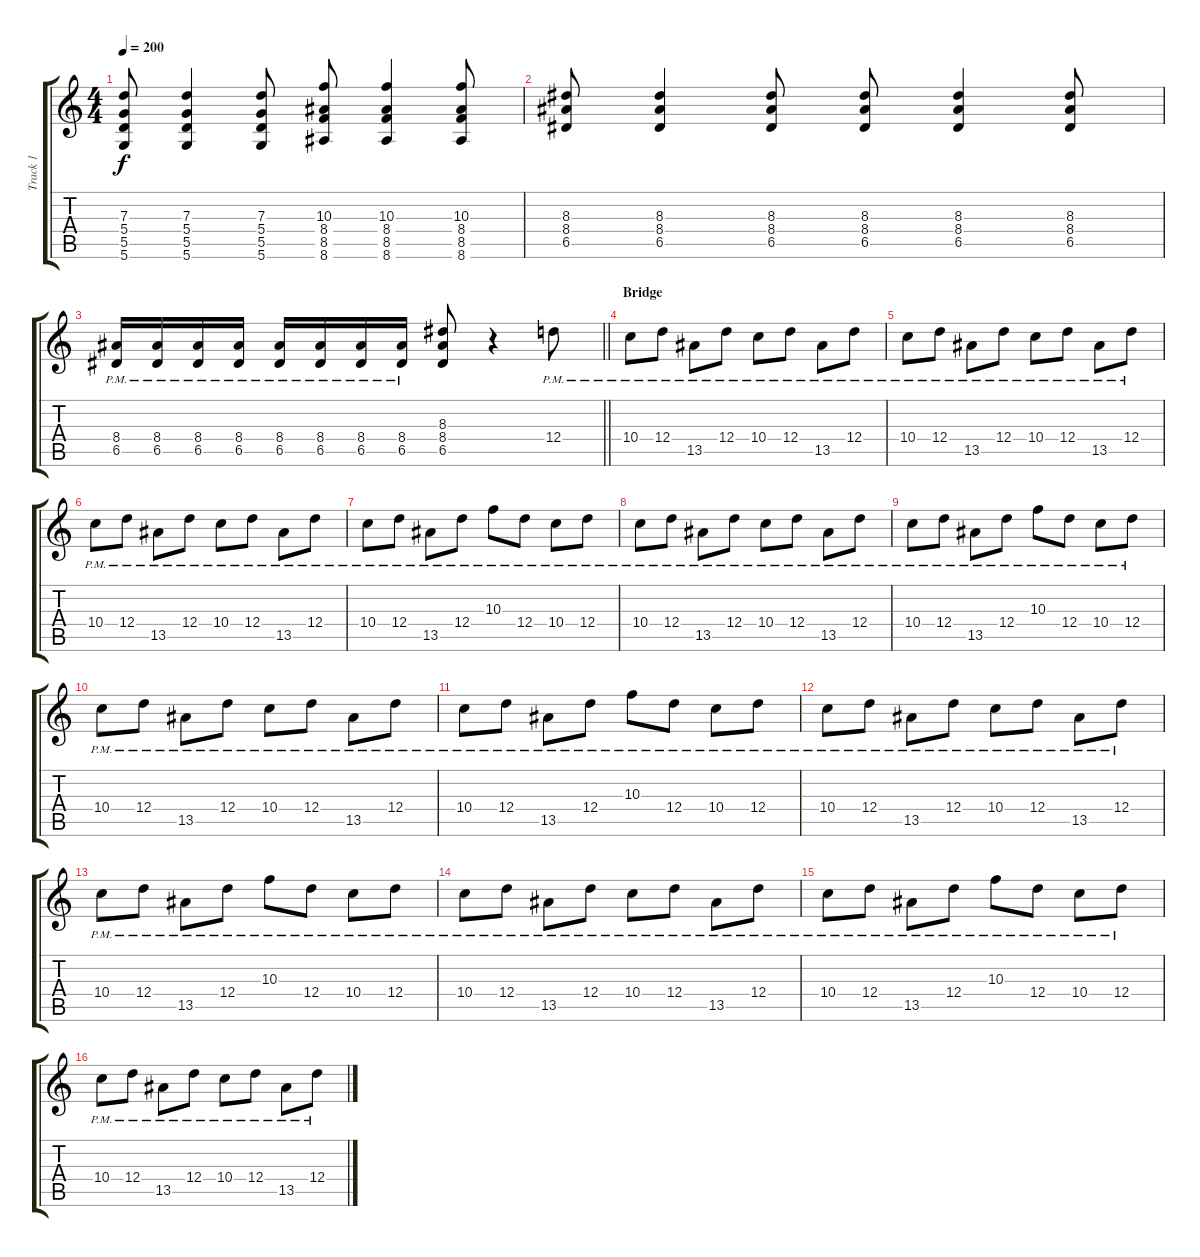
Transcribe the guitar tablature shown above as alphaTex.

\track ("Track 1" "Track 1") {instrument overdrivenguitar}
\staff {score tabs}
\tuning (E4 B3 G3 D3 A2 D2) {hide}
\ts (4 4)
\tempo 200
\clef g2
\ks c
(7.3 5.4 5.5 5.6).8{dy f} (7.3 5.4 5.5 5.6).4 (7.3 5.4 5.5 5.6).8 (10.3 8.4 8.5 8.6).8 (10.3 8.4 8.5 8.6).4 (10.3 8.4 8.5 8.6).8 |
(8.3 8.4 6.5).8 (8.3 8.4 6.5).4 (8.3 8.4 6.5).8 (8.3 8.4 6.5).8 (8.3 8.4 6.5).4 (8.3 8.4 6.5).8 |
\barLineRight lightlight
(8.4{pm} 6.5{pm}).16 (8.4{pm} 6.5{pm}).16 (8.4{pm} 6.5{pm}).16 (8.4{pm} 6.5{pm}).16 (8.4{pm} 6.5{pm}).16 (8.4{pm} 6.5{pm}).16 (8.4{pm} 6.5{pm}).16 (8.4{pm} 6.5{pm}).16 (8.3 8.4 6.5).8 r.4 12.4{pm}.8 |
\section ("" "Bridge")
10.4{pm}.8 12.4{pm}.8 13.5{pm}.8 12.4{pm}.8 10.4{pm}.8 12.4{pm}.8 13.5{pm}.8 12.4{pm}.8 |
10.4{pm}.8 12.4{pm}.8 13.5{pm}.8 12.4{pm}.8 10.4{pm}.8 12.4{pm}.8 13.5{pm}.8 12.4{pm}.8 |
10.4{pm}.8 12.4{pm}.8 13.5{pm}.8 12.4{pm}.8 10.4{pm}.8 12.4{pm}.8 13.5{pm}.8 12.4{pm}.8 |
10.4{pm}.8 12.4{pm}.8 13.5{pm}.8 12.4{pm}.8 10.3{pm}.8 12.4{pm}.8 10.4{pm}.8 12.4{pm}.8 |
10.4{pm}.8 12.4{pm}.8 13.5{pm}.8 12.4{pm}.8 10.4{pm}.8 12.4{pm}.8 13.5{pm}.8 12.4{pm}.8 |
10.4{pm}.8 12.4{pm}.8 13.5{pm}.8 12.4{pm}.8 10.3{pm}.8 12.4{pm}.8 10.4{pm}.8 12.4{pm}.8 |
10.4{pm}.8 12.4{pm}.8 13.5{pm}.8 12.4{pm}.8 10.4{pm}.8 12.4{pm}.8 13.5{pm}.8 12.4{pm}.8 |
10.4{pm}.8 12.4{pm}.8 13.5{pm}.8 12.4{pm}.8 10.3{pm}.8 12.4{pm}.8 10.4{pm}.8 12.4{pm}.8 |
10.4{pm}.8 12.4{pm}.8 13.5{pm}.8 12.4{pm}.8 10.4{pm}.8 12.4{pm}.8 13.5{pm}.8 12.4{pm}.8 |
10.4{pm}.8 12.4{pm}.8 13.5{pm}.8 12.4{pm}.8 10.3{pm}.8 12.4{pm}.8 10.4{pm}.8 12.4{pm}.8 |
10.4{pm}.8 12.4{pm}.8 13.5{pm}.8 12.4{pm}.8 10.4{pm}.8 12.4{pm}.8 13.5{pm}.8 12.4{pm}.8 |
10.4{pm}.8 12.4{pm}.8 13.5{pm}.8 12.4{pm}.8 10.3{pm}.8 12.4{pm}.8 10.4{pm}.8 12.4{pm}.8 |
10.4{pm}.8 12.4{pm}.8 13.5{pm}.8 12.4{pm}.8 10.4{pm}.8 12.4{pm}.8 13.5{pm}.8 12.4{pm}.8
